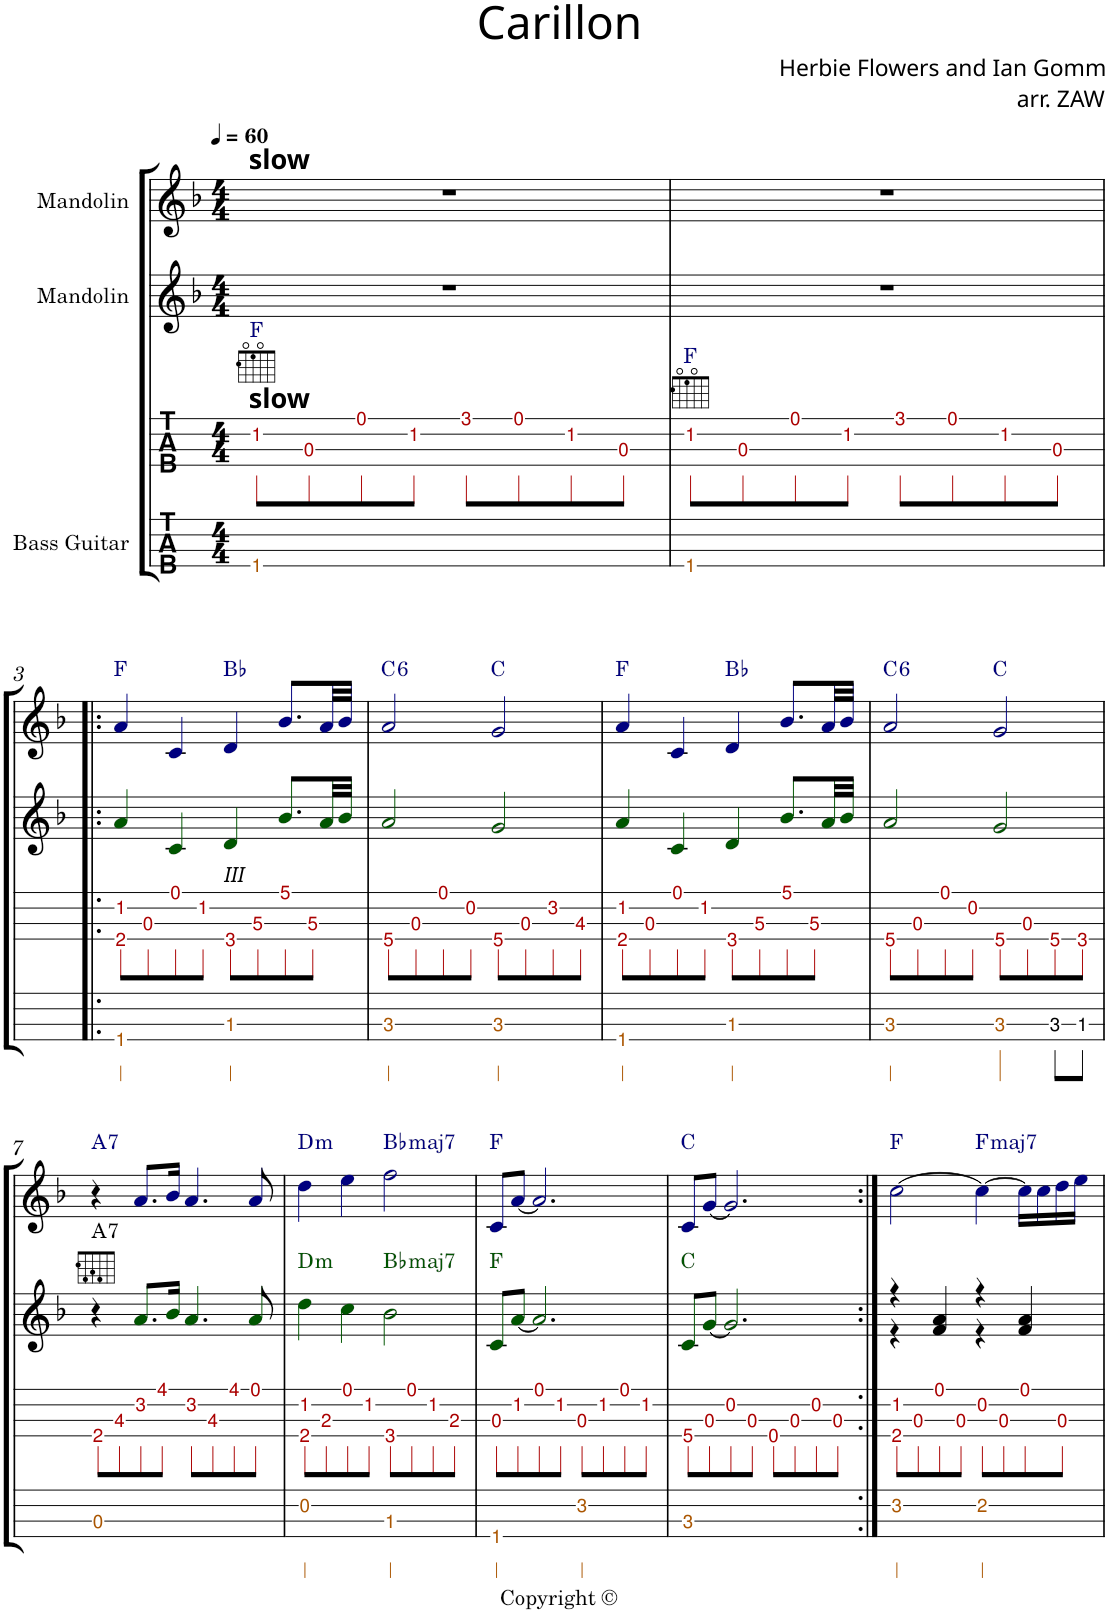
**kern	**kern	**harte	**kern	**kern	**harte
*part4	*part3	*part3	*part2	*part1	*part1
*staff4	*staff3	*	*staff2	*staff1	*
*I"Bass Guitar	*I"P3	*	*I"Mandolin	*I"Mandolin	*
*stria4	*stria4	*	*	*	*
*	*	*	*clefG2	*clefG2	*
*k[b-]	*k[b-]	*	*k[b-]	*k[b-]	*
*F:	*F:	*	*F:	*F:	*
*M4/4	*M4/4	*	*M4/4	*M4/4	*
*MM60	*MM60	*	*MM60	*MM60	*
=1	=1	=1	=1	=1	=1
!	!	!	!	!LO:TX:a:B:t=slow	!
!	!LO:TX:a:B:t=slow	!	!	!	!
1FFFi	8fj\L	F:maj	1r	1r	.
.	8cj\	.	.	.	.
.	8aj\	.	.	.	.
.	8fj\J	.	.	.	.
.	8ccj\L	.	.	.	.
.	8aj\	.	.	.	.
.	8fj\	.	.	.	.
.	8cj\J	.	.	.	.
=2	=2	=2	=2	=2	=2
1FFFi	8fj\L	F:maj	1r	1r	.
.	8cj\	.	.	.	.
.	8aj\	.	.	.	.
.	8fj\J	.	.	.	.
.	8ccj\L	.	.	.	.
.	8aj\	.	.	.	.
.	8fj\	.	.	.	.
.	8cj\J	.	.	.	.
!!LO:LB:g=z
=3!|:	=3!|:	=3!|:	=3!|:	=3!|:	=3!|:
2FFFi\	8Aj\ 8fj\L	.	4aZ/	4aV/	F:maj
.	8cj\	.	.	.	.
.	8aj\	.	4cZ/	4cV/	.
.	8fj\J	.	.	.	.
!	!LO:TX:a:i:t=III	!	!	!	!
2BBB-i\	8B-j\L	.	4dZ/	4dV/	Bb:maj
.	8fj\	.	.	.	.
.	8ddj\	.	8.b-Z/L	8.b-V/L	.
.	8fj\J	.	.	.	.
.	.	.	32aZ/LL	32aV/LL	.
.	.	.	32b-Z/JJJ	32b-V/JJJ	.
=4	=4	=4	=4	=4	=4
!	!	!	!	!	!LO:H:kt=6
2CCi\	8cj\L	.	2aZ/	2aV/	C:maj6
.	8cj\	.	.	.	.
.	8aj\	.	.	.	.
.	8ej\J	.	.	.	.
2CCi\	8cj\L	.	2gZ/	2gV/	C:maj
.	8cj\	.	.	.	.
.	8gj\	.	.	.	.
.	8ej\J	.	.	.	.
=5	=5	=5	=5	=5	=5
2FFFi\	8Aj\ 8fj\L	.	4aZ/	4aV/	F:maj
.	8cj\	.	.	.	.
.	8aj\	.	4cZ/	4cV/	.
.	8fj\J	.	.	.	.
2BBB-i\	8B-j\L	.	4dZ/	4dV/	Bb:maj
.	8fj\	.	.	.	.
.	8ddj\	.	8.b-Z/L	8.b-V/L	.
.	8fj\J	.	.	.	.
.	.	.	32aZ/LL	32aV/LL	.
.	.	.	32b-Z/JJJ	32b-V/JJJ	.
=6	=6	=6	=6	=6	=6
!	!	!	!	!	!LO:H:kt=6
2CCi\	8cj\L	.	2aZ/	2aV/	C:maj6
.	8cj\	.	.	.	.
.	8aj\	.	.	.	.
.	8ej\J	.	.	.	.
4CCi\	8cj\L	.	2gZ/	2gV/	C:maj
.	8cj\	.	.	.	.
8CC\L	8cj\	.	.	.	.
8BBB-\J	8B-j\J	.	.	.	.
!!LO:LB:g=z
=7	=7	=7	=7	=7	=7
!	!	!	!	!	!LO:H:kt=7
1AAAi	8Aj\L	.	4r	4r	A:7
.	8ej\	.	.	.	.
.	8gj\	.	8.aZ/L	8.aV/L	.
.	8cc#j\J	.	.	.	.
.	.	.	16b-Z/Jk	16b-V/Jk	.
.	8gj\L	.	4.aZ/	4.aV/	.
.	8ej\	.	.	.	.
.	8cc#j\	.	.	.	.
.	8aj\J	.	8aZ/	8aV/	.
=8	=8	=8	=8	=8	=8
!	!	!	!	!	!LO:H:kt=m
2DDi\	8Aj\ 8fj\L	.	4ddZ\	4ddV\	D:min
.	8dj\	.	.	.	.
.	8aj\	.	4ccZ\	4eeV\	.
.	8fj\J	.	.	.	.
!	!	!	!	!	!LO:H:kt=maj7
2BBB-i\	8B-j\L	.	2b-Z\	2ffV\	Bb:maj7
.	8aj\	.	.	.	.
.	8fj\	.	.	.	.
.	8dj\J	.	.	.	.
=9	=9	=9	=9	=9	=9
2FFFi\	8cj\L	.	8cZ/L	8cV/L	F:maj
.	8fj\	.	[8aZ/J	[8aV/J	.
.	8aj\	.	2.aZ/]	2.aV/]	.
.	8fj\J	.	.	.	.
2FFi\	8cj\L	.	.	.	.
.	8fj\	.	.	.	.
.	8aj\	.	.	.	.
.	8fj\J	.	.	.	.
=10	=10	=10	=10	=10	=10
1CCi	8cj\L	.	8cZ/L	8cV/L	C:maj
.	8cj\	.	[8gZ/J	[8gV/J	.
.	8ej\	.	2.gZ/]	2.gV/]	.
.	8cj\J	.	.	.	.
.	8Gj\L	.	.	.	.
.	8cj\	.	.	.	.
.	8ej\	.	.	.	.
.	8cj\J	.	.	.	.
=11:|!	=11:|!	=11:|!	=11:|!	=11:|!	=11:|!
*	*	*	*^	*	*
2FFi\	8Aj\ 8fj\L	.	4r	4r	[2ccV\	F:maj
.	8cj\	.	.	.	.	.
.	8aj\	.	4f/ 4a/	4ryy	.	.
.	8cj\J	.	.	.	.	.
!	!	!	!	!	!	!LO:H:kt=maj7
2EEi\	8ej\L	.	4r	4r	4ccV\_	F:maj7
.	8cj\	.	.	.	.	.
.	8aj\	.	4f/ 4a/	4ryy	16ccV\LL]	.
.	.	.	.	.	16ccV\	.
.	8cj\J	.	.	.	16ddV\	.
.	.	.	.	.	16eeV\JJ	.
*	*	*	*v	*v	*	*
=	=	=	=	=	=
*-	*-	*-	*-	*-	*-
